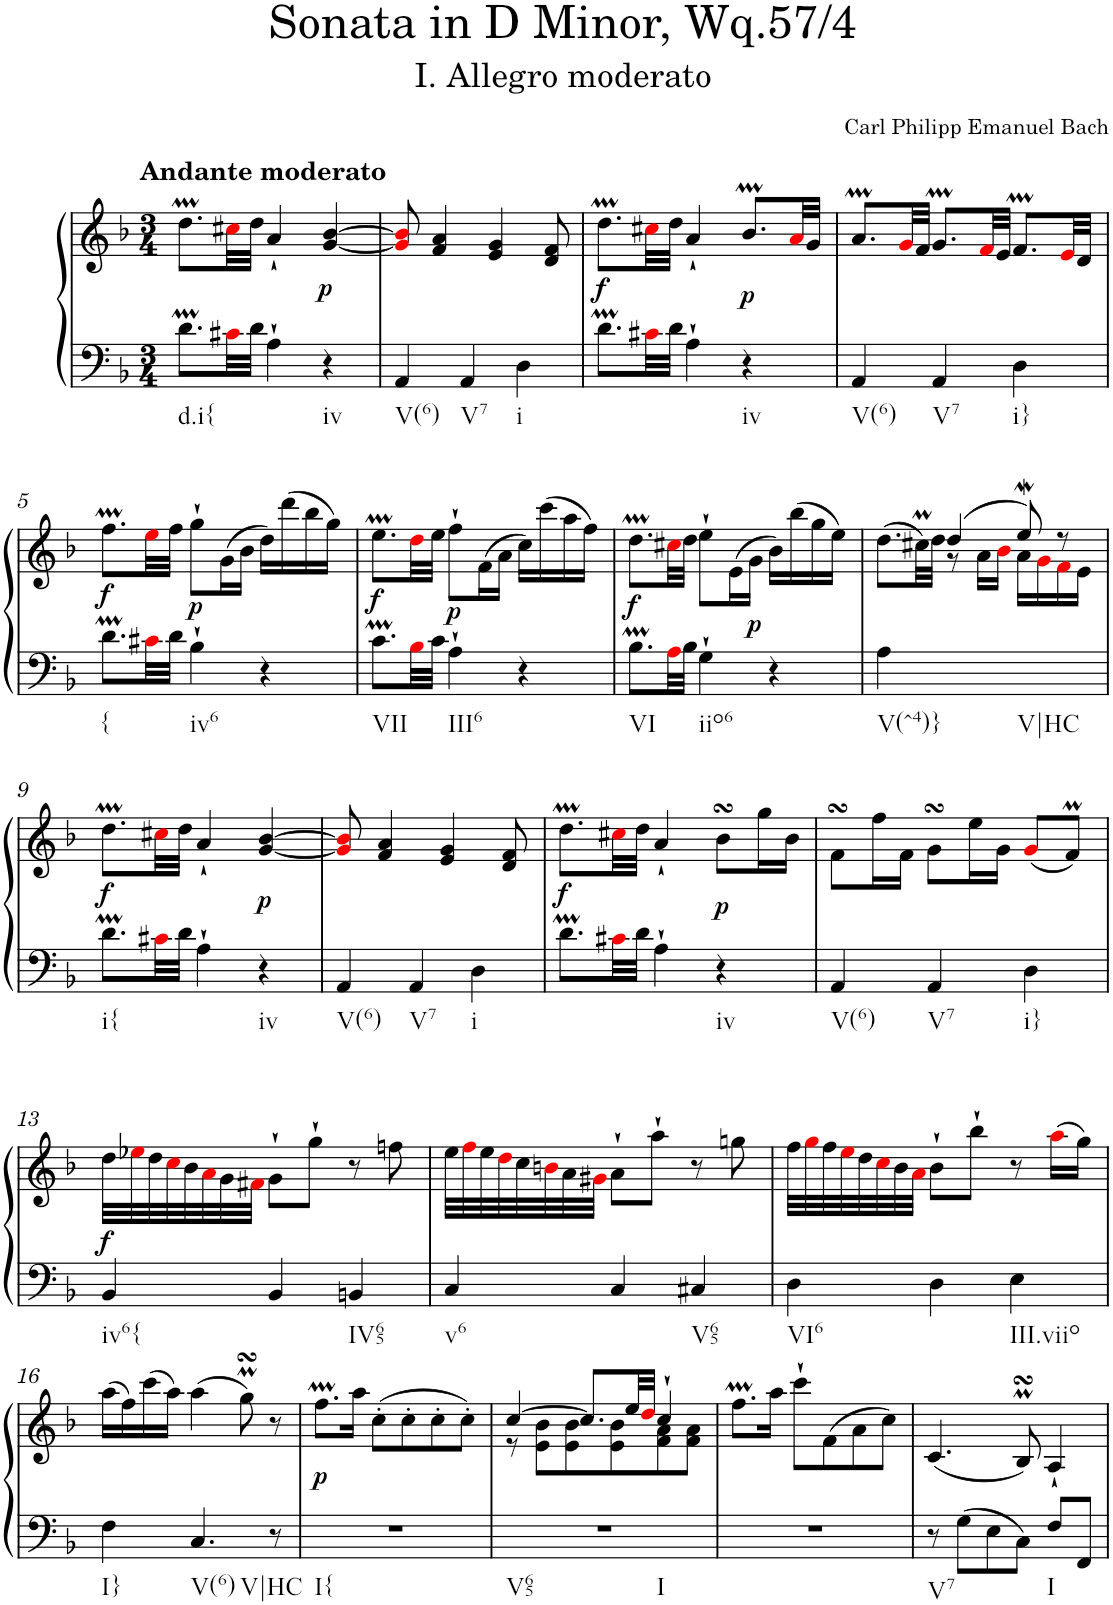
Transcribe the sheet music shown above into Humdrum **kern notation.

**kern	**kern	**dynam
*part1	*part1	*part1
*staff2	*staff1	*staff1/2
*I"Harpsichord	*	*
*I'Hch.	*	*
*clefF4	*clefG2	*
*k[b-]	*k[b-]	*
*F:	*F:	*
*M3/4	*M3/4	*
=1	=1	=1
!	!LO:TX:a:B:t=Andante moderato	!
!LO:TX:b:t=d.i{	!	!
8.dM\L	8.ddM\L	.
32c#Xi\LL	32cc#Xi\LL	.
32d\JJJ	32dd\JJJ	.
4A`\	4a`/	.
!LO:TX:b:t=iv	!	!
!	!	!LO:DY:b
4r	[4g/ [4b-/	p
=2	=2	=2
!LO:TX:b:t=V(6)	!	!
4AA/	8gi/] 8b-i/]	.
.	4f/ 4a/	.
!LO:TX:b:t=V7	!	!
4AA/	.	.
.	4e/ 4g/	.
!LO:TX:b:t=i	!	!
4D\	.	.
.	8d/ 8f/	.
=3	=3	=3
!	!	!LO:DY:b
8.dM\L	8.ddM\L	f
32c#Xi\LL	32cc#Xi\LL	.
32d\JJJ	32dd\JJJ	.
4A`\	4a`/	.
!LO:TX:b:t=iv	!	!
!	!	!LO:DY:b
4r	8.b-M/L	p
.	32ai/LL	.
.	32g/JJJ	.
=4	=4	=4
!LO:TX:b:t=V(6)	!	!
4AA/	8.am/L	.
.	32gi/LL	.
.	32f/JJJ	.
!LO:TX:b:t=V7	!	!
4AA/	8.gM/L	.
.	32fi/LL	.
.	32e/JJJ	.
!LO:TX:b:t=i}	!	!
4D\	8.fM/L	.
.	32ei/LL	.
.	32d/JJJ	.
!!LO:LB:g=z
=5	=5	=5
!LO:TX:b:t={	!	!
!	!	!LO:DY:b
8.dM\L	8.ffM\L	f
32c#Xi\LL	32eei\LL	.
32d\JJJ	32ff\JJJ	.
!LO:TX:b:t=iv6	!	!
!	!	!LO:DY:b
4B-`\	8gg`\L	p
.	(>16g\L	.
.	16b-\JJ	.
4r	16dd\LL)	.
.	(>16ddd\	.
.	16bb-\	.
.	16gg\JJ)	.
=6	=6	=6
!LO:TX:b:t=VII	!	!
!	!	!LO:DY:b
8.cM\L	8.eem\L	f
32B-i\LL	32ddi\LL	.
32c\JJJ	32ee\JJJ	.
!LO:TX:b:t=III6	!	!
!	!	!LO:DY:a=2
4A`\	8ff`\L	p
.	(>16f\L	.
.	16a\JJ	.
4r	16cc\LL)	.
.	(>16ccc\	.
.	16aa\	.
.	16ff\JJ)	.
=7	=7	=7
!LO:TX:b:t=VI	!	!
!	!	!LO:DY:b
8.B-M\L	8.ddM\L	f
32Ai\LL	32cc#Xi\LL	.
32B-\JJJ	32dd\JJJ	.
!LO:TX:b:t=iio6	!	!
4G`\	8ee`\L	.
.	(>16e\L	.
!	!	!LO:DY:b
.	16g\JJ	p
4r	16b-\LL)	.
.	(>16bb-\	.
.	16gg\	.
.	16ee\JJ)	.
=8	=8	=8
*	*^	*
!LO:TX:b:t=V(^4)}	!	!	!
4A\	(>8.dd\L	4ryy	.
.	32cc#Xm\LL)	.	.
.	32dd\JJJ	.	.
!LO:TX:b:t=V|HC	!	!	!
2ryy	(4dd/	8r	.
.	.	16a\LL	.
.	.	16b-i\JJ	.
.	8eeW/)	16a\LL	.
.	.	16gi\	.
.	8r	16fi\	.
.	.	16e\JJ	.
!!LO:LB:g=z
=9	=9	=9	=9
!LO:TX:b:t=i{	!	!	!
!	!	!	!LO:DY:b
*	*v	*v	*
8.dM\L	8.ddM\L	f
32c#Xi\LL	32cc#Xi\LL	.
32d\JJJ	32dd\JJJ	.
4A`\	4a`/	.
!LO:TX:b:t=iv	!	!
!	!	!LO:DY:a=2
4r	[4g/ [4b-/	p
=10	=10	=10
!LO:TX:b:t=V(6)	!	!
4AA/	8gi/] 8b-i/]	.
.	4f/ 4a/	.
!LO:TX:b:t=V7	!	!
4AA/	.	.
.	4e/ 4g/	.
!LO:TX:b:t=i	!	!
4D\	.	.
.	8d/ 8f/	.
=11	=11	=11
!	!	!LO:DY:b
8.dM\L	8.ddM\L	f
32c#Xi\LL	32cc#Xi\LL	.
32d\JJJ	32dd\JJJ	.
4A`\	4a`/	.
!LO:TX:b:t=iv	!	!
!	!	!LO:DY:b
4r	8b-sSSs\L	p
.	16gg\L	.
.	16b-\JJ	.
=12	=12	=12
!LO:TX:b:t=V(6)	!	!
4AA/	8fsSSs\L	.
.	16ff\L	.
.	16f\JJ	.
!LO:TX:b:t=V7	!	!
4AA/	8gsSSS\L	.
.	16ee\L	.
.	16g\JJ	.
!LO:TX:b:t=i}	!	!
4D\	(8gi/L	.
.	8fM/J)	.
!!LO:LB:g=z
=13	=13	=13
!LO:TX:b:t=iv6{	!	!
!	!	!LO:DY:a=2
4BB-/	32dd\LLL	f
.	32ee-Xi\	.
.	32dd\	.
.	32cci\	.
.	32b-\	.
.	32ai\	.
.	32g\	.
.	32f#Xi\JJJ	.
4BB-/	8g`>\L	.
.	8gg`\J	.
!LO:TX:b:t=IV65	!	!
4BBn/	8r	.
.	8ffn\	.
=14	=14	=14
!LO:TX:b:t=v6	!	!
4C/	32ee\LLL	.
.	32ffi\	.
.	32ee\	.
.	32ddi\	.
.	32cc\	.
.	32bni\	.
.	32a\	.
.	32g#Xi\JJJ	.
4C/	8a`>\L	.
.	8aa`\J	.
!LO:TX:b:t=V65	!	!
4C#X/	8r	.
.	8ggn\	.
=15	=15	=15
!LO:TX:b:t=VI6	!	!
4D\	32ff\LLL	.
.	32ggi\	.
.	32ff\	.
.	32eei\	.
.	32dd\	.
.	32cci\	.
.	32b-\	.
.	32ai\JJJ	.
4D\	8b-`>\L	.
.	8bb-`\J	.
!LO:TX:b:t=III.viio	!	!
4E\	8r	.
.	(>16aai\LL	.
.	16gg\JJ)	.
!!LO:LB:g=z
=16	=16	=16
!LO:TX:b:t=I}	!	!
4F\	(>16aa\LL	.
.	16ff\)	.
.	(>16ccc\	.
.	16aa\JJ)	.
!LO:TX:b:t=V(6)	!	!
!LO:TX:b:t=V|HC	!	!
4.C/	(>4aa\	.
.	8ggMsSSS\)	.
8r	8r	.
=17	=17	=17
!LO:TX:b:t=I{	!	!
!	!	!LO:DY:b
2.r	8.ffM\L	p
.	16aa\Jk	.
.	(>8cc'\L	.
.	8cc'\	.
.	8cc'\	.
.	8cc'\J)	.
=18	=18	=18
*	*^	*
!LO:TX:b:t=V65	!	!	!
!LO:TX:b:t=I	!	!	!
2.r	[>4cc/	8r	.
.	.	8e\ 8b-\L	.
.	8.cc/L]	8e\ 8b-\	.
.	.	8e\ 8b-\	.
.	32ee/LL	.	.
.	32ddi/JJJ	.	.
.	4cc`/	8f\ 8a\	.
.	.	8f\ 8a\J	.
*	*v	*v	*
=19	=19	=19
2.r	8.ffM\L	.
.	16aa\Jk	.
.	8ccc`\L	.
.	(>8f\	.
.	8a\	.
.	8cc\J)	.
=20	=20	=20
!LO:TX:b:t=V7	!	!
8r	(<4.c/	.
8G\L	.	.
8E\	.	.
8C\J	8B-MsSSs/)	.
!LO:TX:b:t=I	!	!
8F/L	4A`/	.
8FF/J	.	.
=	=	=
*-	*-	*-
